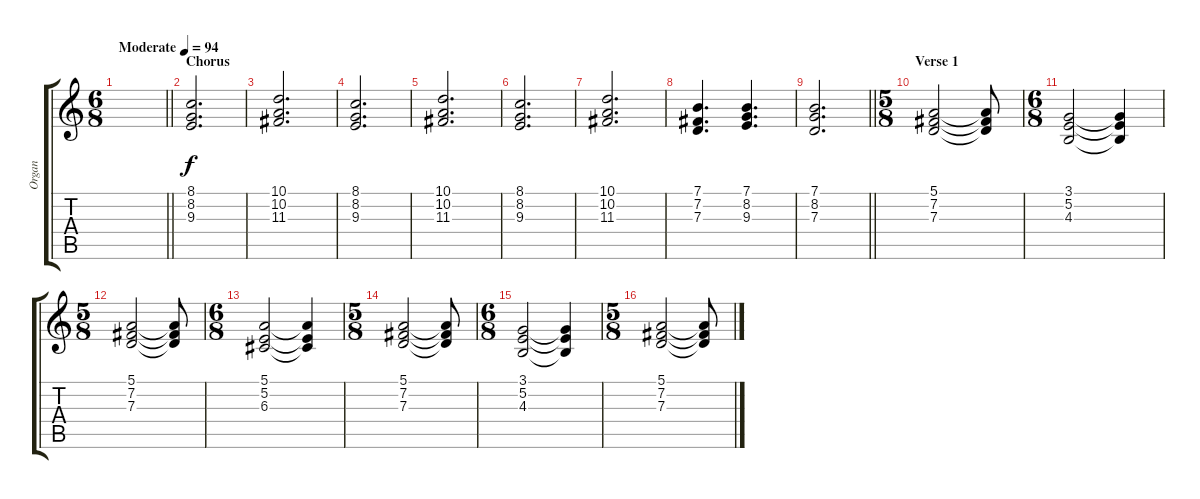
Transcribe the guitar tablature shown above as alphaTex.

\track ("Organ" "Organ") {instrument drawbarorgan}
\staff {score tabs}
\tuning (E4 B3 G3 D3 A2 E2) {hide}
\ts (6 8)
\tempo (94 "Moderate")
\clef g2
\barLineRight lightlight
\ks c
|
\section ("" "Chorus")
(8.1 8.2 9.3).2{d} |
(10.1 10.2 11.3).2{d} |
(8.1 8.2 9.3).2{d} |
(10.1 10.2 11.3).2{d} |
(8.1 8.2 9.3).2{d} |
(10.1 10.2 11.3).2{d} |
(7.1 7.2 7.3).4{d} (7.1 8.2 9.3).4{d} |
\barLineRight lightlight
(7.1 8.2 7.3).2{d} |
\ts (5 8)
\section ("" "Verse 1")
(5.1 7.2 7.3).2 (5.1{t} 7.2{t} 7.3{t}).8 |
\ts (6 8)
(3.1 5.2 4.3).2 (3.1{t} 5.2{t} 4.3{t}).4 |
\ts (5 8)
(5.1 7.2 7.3).2 (5.1{t} 7.2{t} 7.3{t}).8 |
\ts (6 8)
(5.1 5.2 6.3).2 (5.1{t} 5.2{t} 6.3{t}).4 |
\ts (5 8)
(5.1 7.2 7.3).2 (5.1{t} 7.2{t} 7.3{t}).8 |
\ts (6 8)
(3.1 5.2 4.3).2 (3.1{t} 5.2{t} 4.3{t}).4 |
\ts (5 8)
(5.1 7.2 7.3).2 (5.1{t} 7.2{t} 7.3{t}).8
